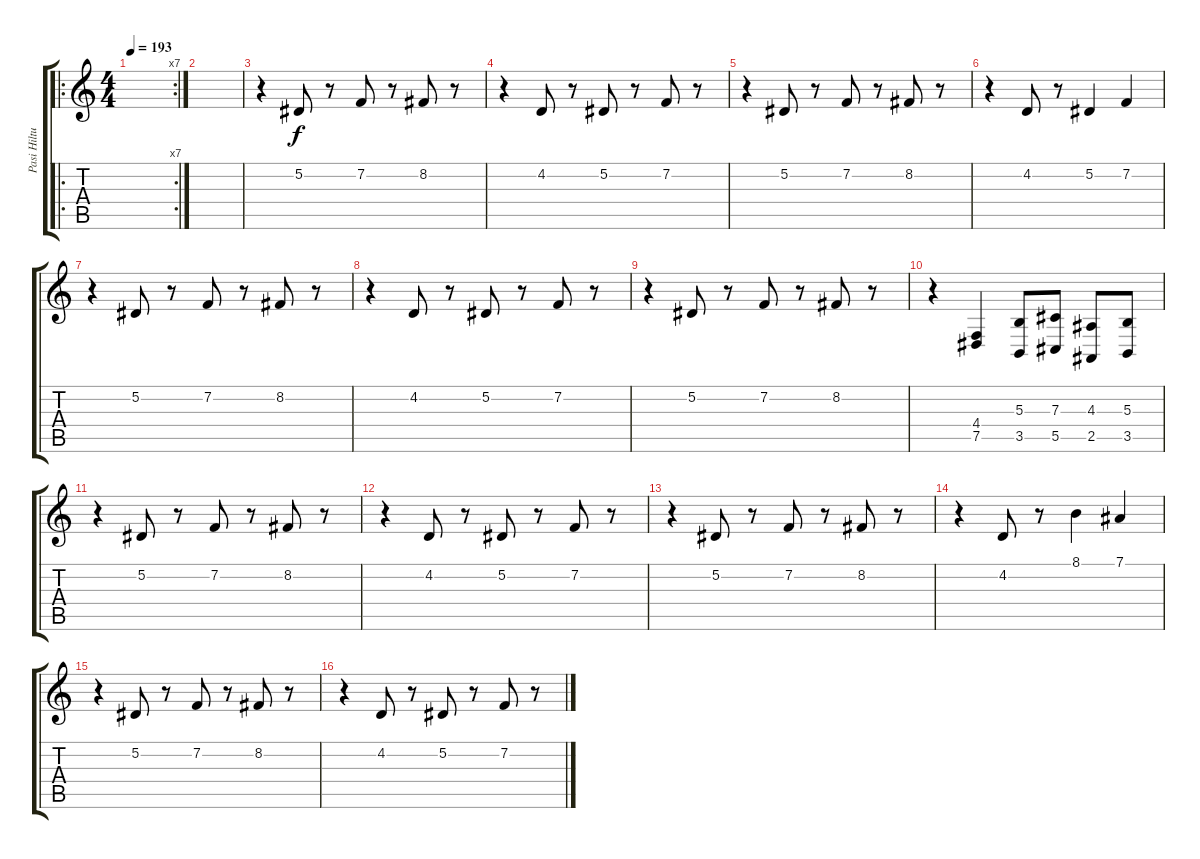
\track ("Pasi Hiltula " "Pasi Hiltu") {instrument stringensemble1}
\staff {score tabs}
\tuning (Eb4 Bb3 Gb3 Db3 Ab2 Eb2) {hide}
\ro
\rc 7
\ts (4 4)
\tempo 193
\clef g2
\ks c
|
|
r.4 5.2.8 r.8 7.2.8 r.8 8.2.8 r.8 |
r.4 4.2.8 r.8 5.2.8 r.8 7.2.8 r.8 |
r.4 5.2.8 r.8 7.2.8 r.8 8.2.8 r.8 |
r.4 4.2.8 r.8 5.2.4 7.2.4 |
r.4 5.2.8 r.8 7.2.8 r.8 8.2.8 r.8 |
r.4 4.2.8 r.8 5.2.8 r.8 7.2.8 r.8 |
r.4 5.2.8 r.8 7.2.8 r.8 8.2.8 r.8 |
r.4 (4.4 7.5).4 (5.3 3.5).8 (7.3 5.5).8 (4.3 2.5).8 (5.3 3.5).8 |
r.4 5.2.8{volume 16} r.8 7.2.8 r.8 8.2.8 r.8 |
r.4 4.2.8 r.8 5.2.8 r.8 7.2.8 r.8 |
r.4 5.2.8 r.8 7.2.8 r.8 8.2.8 r.8 |
r.4 4.2.8 r.8 8.1.4 7.1.4 |
r.4 5.2.8 r.8 7.2.8 r.8 8.2.8 r.8 |
r.4 4.2.8 r.8 5.2.8 r.8 7.2.8 r.8
